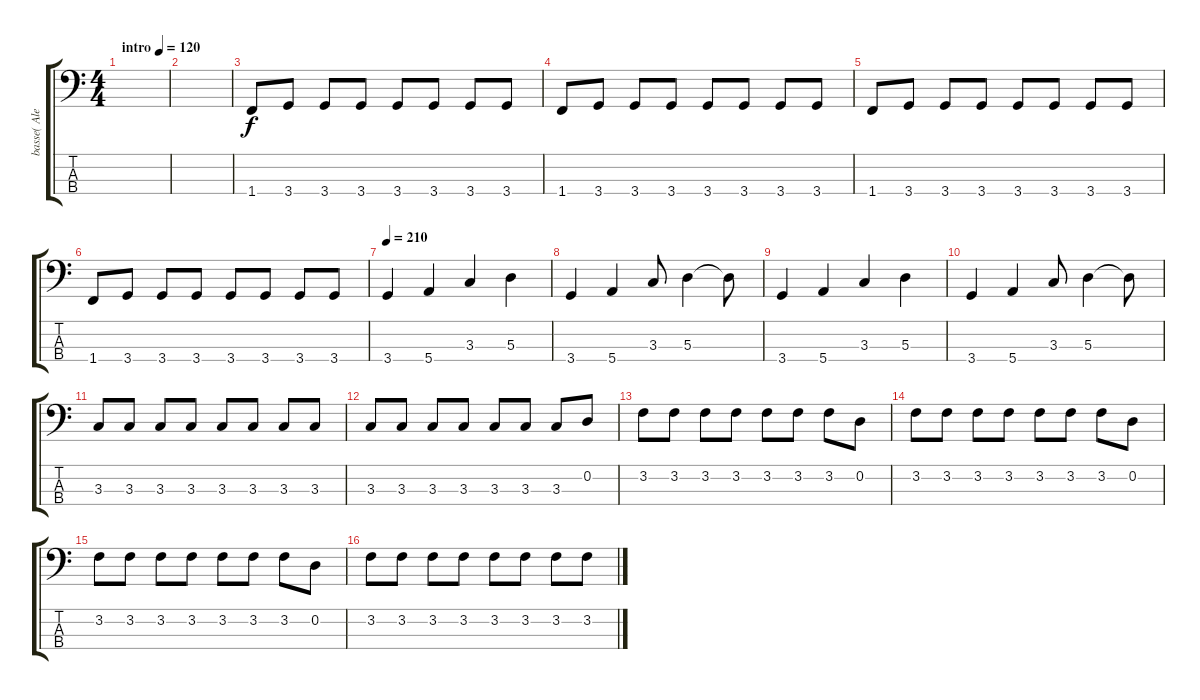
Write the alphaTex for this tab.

\track ("basse( Alex )" "basse( Ale") {instrument electricbasspick}
\staff {score tabs}
\tuning (G2 D2 A1 E1) {hide}
\ts (4 4)
\tempo (120 "intro")
\clef f4
\ks c
|
|
1.4.8 3.4.8 3.4.8 3.4.8 3.4.8 3.4.8 3.4.8 3.4.8 |
1.4.8 3.4.8 3.4.8 3.4.8 3.4.8 3.4.8 3.4.8 3.4.8 |
1.4.8 3.4.8 3.4.8 3.4.8 3.4.8 3.4.8 3.4.8 3.4.8 |
1.4.8 3.4.8 3.4.8 3.4.8 3.4.8 3.4.8 3.4.8 3.4.8 |
\tempo 210
3.4.4 5.4.4 3.3.4 5.3.4 |
3.4.4 5.4.4 3.3.8 5.3.4 5.3{t}.8 |
3.4.4 5.4.4 3.3.4 5.3.4 |
3.4.4 5.4.4 3.3.8 5.3.4 5.3{t}.8 |
3.3.8 3.3.8 3.3.8 3.3.8 3.3.8 3.3.8 3.3.8 3.3.8 |
3.3.8 3.3.8 3.3.8 3.3.8 3.3.8 3.3.8 3.3.8 0.2.8 |
3.2.8 3.2.8 3.2.8 3.2.8 3.2.8 3.2.8 3.2.8 0.2.8 |
3.2.8 3.2.8 3.2.8 3.2.8 3.2.8 3.2.8 3.2.8 0.2.8 |
3.2.8 3.2.8 3.2.8 3.2.8 3.2.8 3.2.8 3.2.8 0.2.8 |
3.2.8 3.2.8 3.2.8 3.2.8 3.2.8 3.2.8 3.2.8 3.2.8
